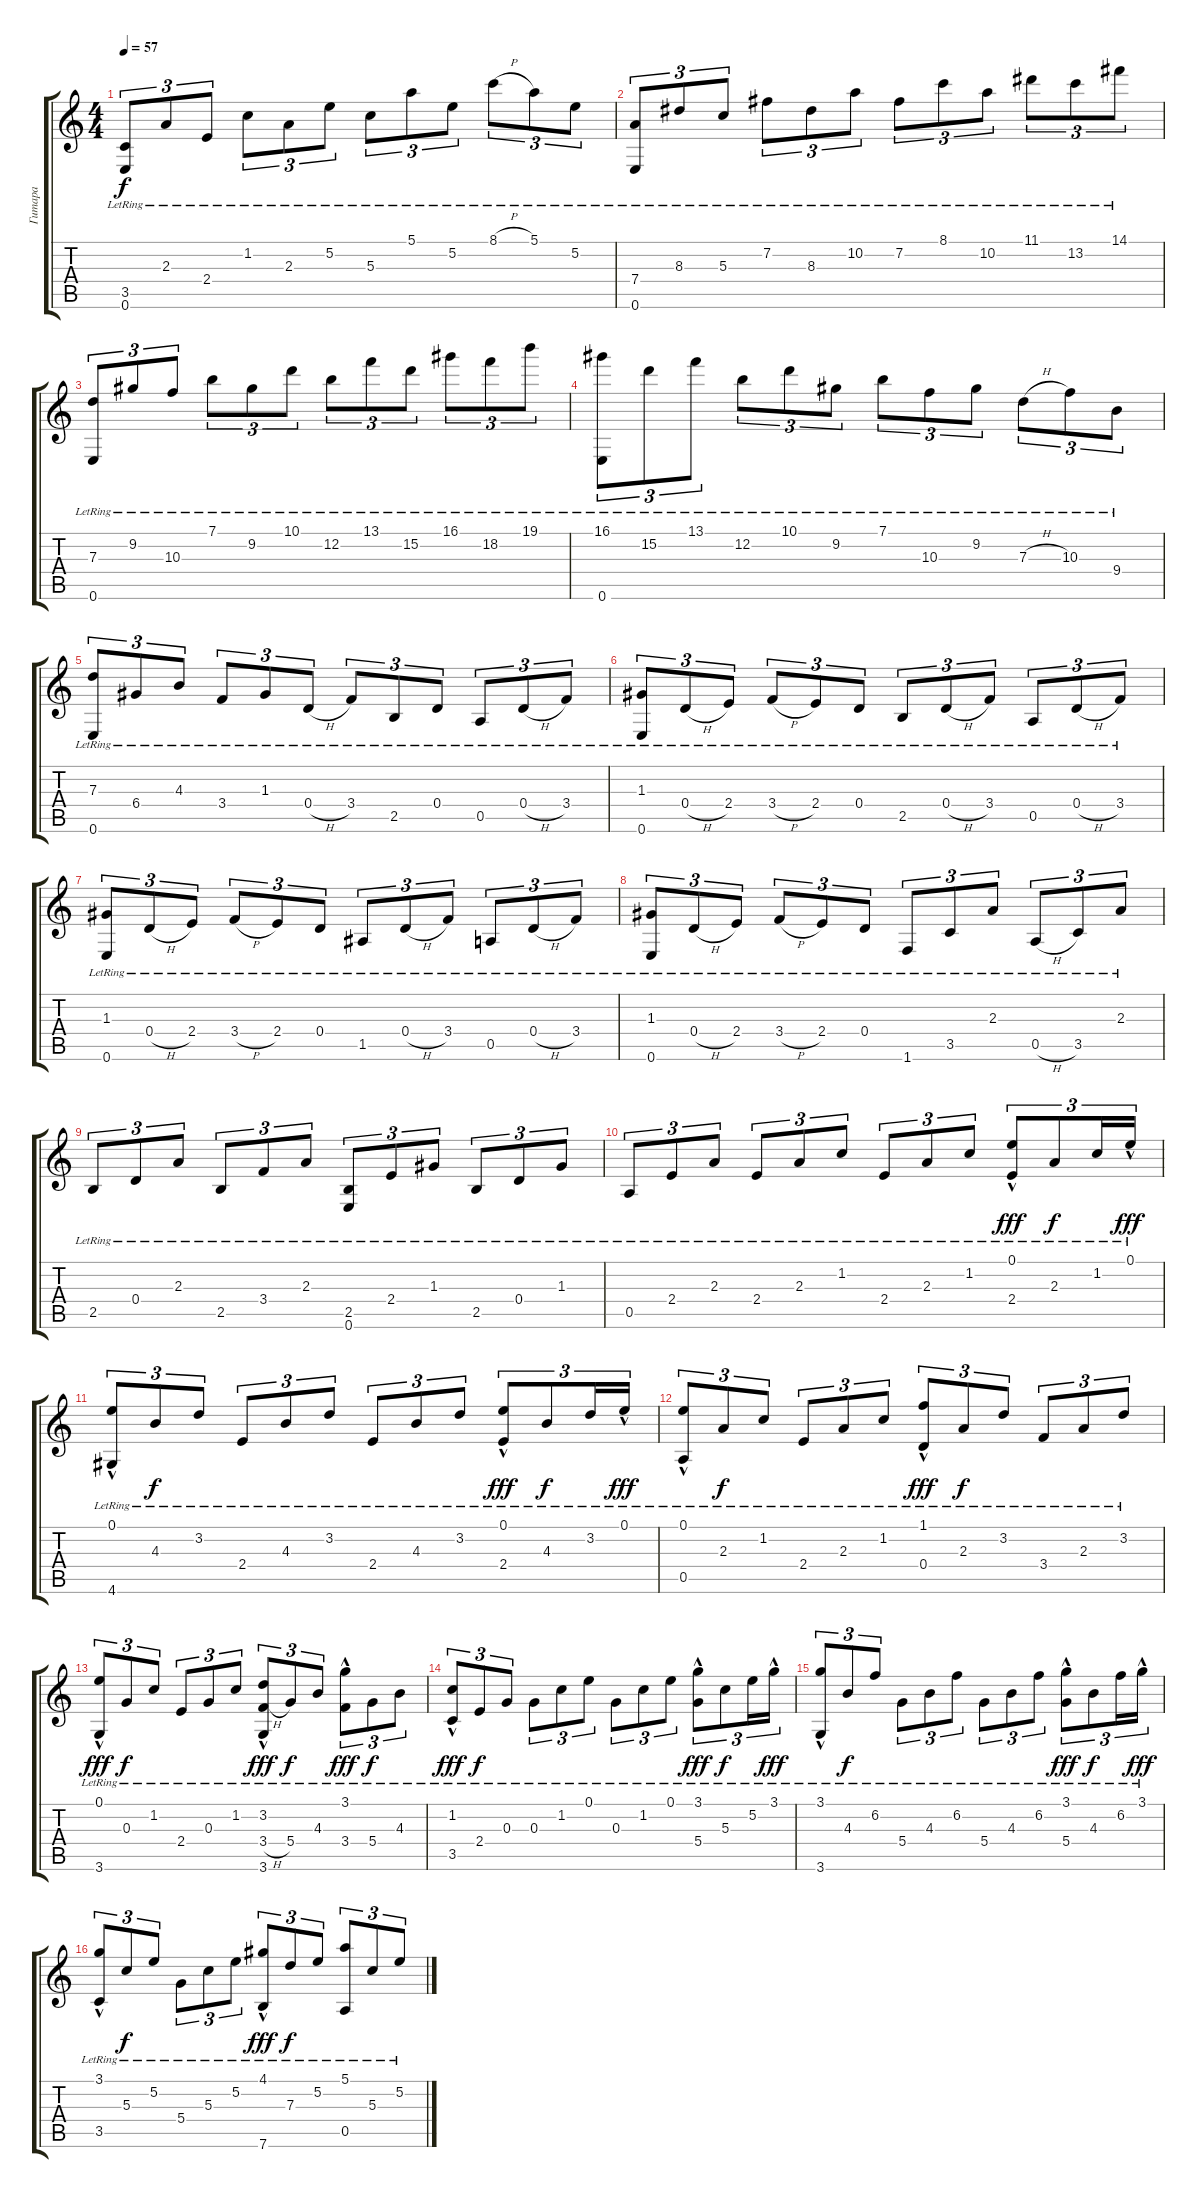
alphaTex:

\track ("Гитара" "Гитара") {instrument acousticguitarnylon}
\staff {score tabs}
\tuning (E4 B3 G3 D3 A2 E2) {hide}
\ts (4 4)
\tempo 57
\clef g2
\ks c
(3.5{lr} 0.6{lr}).8{tu (3 2) dy f} 2.3{lr}.8{tu (3 2)} 2.4{lr}.8{tu (3 2)} 1.2{lr}.8{tu (3 2)} 2.3{lr}.8{tu (3 2)} 5.2{lr}.8{tu (3 2)} 5.3{lr}.8{tu (3 2)} 5.1{lr}.8{tu (3 2)} 5.2{lr}.8{tu (3 2)} 8.1{h lr}.8{tu (3 2)} 5.1{lr}.8{tu (3 2)} 5.2{lr}.8{tu (3 2)} |
(7.4{lr} 0.6{lr}).8{tu (3 2)} 8.3{lr}.8{tu (3 2)} 5.3{lr}.8{tu (3 2)} 7.2{lr}.8{tu (3 2)} 8.3{lr}.8{tu (3 2)} 10.2{lr}.8{tu (3 2)} 7.2{lr}.8{tu (3 2)} 8.1{lr}.8{tu (3 2)} 10.2{lr}.8{tu (3 2)} 11.1{lr}.8{tu (3 2)} 13.2{lr}.8{tu (3 2)} 14.1{lr}.8{tu (3 2)} |
(7.3{lr} 0.6{lr}).8{tu (3 2)} 9.2{lr}.8{tu (3 2)} 10.3{lr}.8{tu (3 2)} 7.1{lr}.8{tu (3 2)} 9.2{lr}.8{tu (3 2)} 10.1{lr}.8{tu (3 2)} 12.2{lr}.8{tu (3 2)} 13.1{lr}.8{tu (3 2)} 15.2{lr}.8{tu (3 2)} 16.1{lr}.8{tu (3 2)} 18.2{lr}.8{tu (3 2)} 19.1{lr}.8{tu (3 2)} |
(16.1{lr} 0.6{lr}).8{tu (3 2)} 15.2{lr}.8{tu (3 2)} 13.1{lr}.8{tu (3 2)} 12.2{lr}.8{tu (3 2)} 10.1{lr}.8{tu (3 2)} 9.2{lr}.8{tu (3 2)} 7.1{lr}.8{tu (3 2)} 10.3{lr}.8{tu (3 2)} 9.2{lr}.8{tu (3 2)} 7.3{h lr}.8{tu (3 2)} 10.3{lr}.8{tu (3 2)} 9.4{lr}.8{tu (3 2)} |
(7.3{lr} 0.6{lr}).8{tu (3 2)} 6.4{lr}.8{tu (3 2)} 4.3{lr}.8{tu (3 2)} 3.4{lr}.8{tu (3 2)} 1.3{lr}.8{tu (3 2)} 0.4{h lr}.8{tu (3 2)} 3.4{lr}.8{tu (3 2)} 2.5{lr}.8{tu (3 2)} 0.4{lr}.8{tu (3 2)} 0.5{lr}.8{tu (3 2)} 0.4{h lr}.8{tu (3 2)} 3.4{lr}.8{tu (3 2)} |
(1.3{lr} 0.6{lr}).8{tu (3 2)} 0.4{h lr}.8{tu (3 2)} 2.4{lr}.8{tu (3 2)} 3.4{h lr}.8{tu (3 2)} 2.4{lr}.8{tu (3 2)} 0.4{lr}.8{tu (3 2)} 2.5{lr}.8{tu (3 2)} 0.4{h lr}.8{tu (3 2)} 3.4{lr}.8{tu (3 2)} 0.5{lr}.8{tu (3 2)} 0.4{h lr}.8{tu (3 2)} 3.4{lr}.8{tu (3 2)} |
(1.3{lr} 0.6{lr}).8{tu (3 2)} 0.4{h lr}.8{tu (3 2)} 2.4{lr}.8{tu (3 2)} 3.4{h lr}.8{tu (3 2)} 2.4{lr}.8{tu (3 2)} 0.4{lr}.8{tu (3 2)} 1.5{lr}.8{tu (3 2)} 0.4{h lr}.8{tu (3 2)} 3.4{lr}.8{tu (3 2)} 0.5{lr}.8{tu (3 2)} 0.4{h lr}.8{tu (3 2)} 3.4{lr}.8{tu (3 2)} |
(1.3{lr} 0.6{lr}).8{tu (3 2)} 0.4{h lr}.8{tu (3 2)} 2.4{lr}.8{tu (3 2)} 3.4{h lr}.8{tu (3 2)} 2.4{lr}.8{tu (3 2)} 0.4{lr}.8{tu (3 2)} 1.6{lr}.8{tu (3 2)} 3.5{lr}.8{tu (3 2)} 2.3{lr}.8{tu (3 2)} 0.5{h lr}.8{tu (3 2)} 3.5{lr}.8{tu (3 2)} 2.3{lr}.8{tu (3 2)} |
2.5{lr}.8{tu (3 2)} 0.4{lr}.8{tu (3 2)} 2.3{lr}.8{tu (3 2)} 2.5{lr}.8{tu (3 2)} 3.4{lr}.8{tu (3 2)} 2.3{lr}.8{tu (3 2)} (2.5{lr} 0.6{lr}).8{tu (3 2)} 2.4{lr}.8{tu (3 2)} 1.3{lr}.8{tu (3 2)} 2.5{lr}.8{tu (3 2)} 0.4{lr}.8{tu (3 2)} 1.3{lr}.8{tu (3 2)} |
0.5{lr}.8{tu (3 2)} 2.4{lr}.8{tu (3 2)} 2.3{lr}.8{tu (3 2)} 2.4{lr}.8{tu (3 2)} 2.3{lr}.8{tu (3 2)} 1.2{lr}.8{tu (3 2)} 2.4{lr}.8{tu (3 2)} 2.3{lr}.8{tu (3 2)} 1.2{lr}.8{tu (3 2)} (0.1{hac lr} 2.4{lr}).8{tu (3 2) dy fff} 2.3{lr}.8{tu (3 2) dy f} 1.2{lr}.16{tu (3 2)} 0.1{hac lr}.16{tu (3 2) dy fff} |
(0.1{hac lr} 4.6{lr}).8{tu (3 2)} 4.3{lr}.8{tu (3 2) dy f} 3.2{lr}.8{tu (3 2)} 2.4{lr}.8{tu (3 2)} 4.3{lr}.8{tu (3 2)} 3.2{lr}.8{tu (3 2)} 2.4{lr}.8{tu (3 2)} 4.3{lr}.8{tu (3 2)} 3.2{lr}.8{tu (3 2)} (0.1{hac lr} 2.4{lr}).8{tu (3 2) dy fff} 4.3{lr}.8{tu (3 2) dy f} 3.2{lr}.16{tu (3 2)} 0.1{hac lr}.16{tu (3 2) dy fff} |
(0.1{hac lr} 0.5{lr}).8{tu (3 2)} 2.3{lr}.8{tu (3 2) dy f} 1.2{lr}.8{tu (3 2)} 2.4{lr}.8{tu (3 2)} 2.3{lr}.8{tu (3 2)} 1.2{lr}.8{tu (3 2)} (1.1{hac lr} 0.4{lr}).8{tu (3 2) dy fff} 2.3{lr}.8{tu (3 2) dy f} 3.2{lr}.8{tu (3 2)} 3.4{lr}.8{tu (3 2)} 2.3{lr}.8{tu (3 2)} 3.2{lr}.8{tu (3 2)} |
(0.1{hac lr} 3.6{lr}).8{tu (3 2) dy fff} 0.3{lr}.8{tu (3 2) dy f} 1.2{lr}.8{tu (3 2)} 2.4{lr}.8{tu (3 2)} 0.3{lr}.8{tu (3 2)} 1.2{lr}.8{tu (3 2)} (3.2{hac lr} 3.4{h lr} 3.6{lr}).8{tu (3 2) dy fff} 5.4{lr}.8{tu (3 2) dy f} 4.3{lr}.8{tu (3 2)} (3.1{hac lr} 3.4{lr}).8{tu (3 2) dy fff} 5.4{lr}.8{tu (3 2) dy f} 4.3{lr}.8{tu (3 2)} |
(1.2{hac lr} 3.5{lr}).8{tu (3 2) dy fff} 2.4{lr}.8{tu (3 2) dy f} 0.3{lr}.8{tu (3 2)} 0.3{lr}.8{tu (3 2)} 1.2{lr}.8{tu (3 2)} 0.1{lr}.8{tu (3 2)} 0.3{lr}.8{tu (3 2)} 1.2{lr}.8{tu (3 2)} 0.1{lr}.8{tu (3 2)} (3.1{hac lr} 5.4{lr}).8{tu (3 2) dy fff} 5.3{lr}.8{tu (3 2) dy f} 5.2{lr}.16{tu (3 2)} 3.1{hac lr}.16{tu (3 2) dy fff} |
(3.1{hac lr} 3.6{lr}).8{tu (3 2)} 4.3{lr}.8{tu (3 2) dy f} 6.2{lr}.8{tu (3 2)} 5.4{lr}.8{tu (3 2)} 4.3{lr}.8{tu (3 2)} 6.2{lr}.8{tu (3 2)} 5.4{lr}.8{tu (3 2)} 4.3{lr}.8{tu (3 2)} 6.2{lr}.8{tu (3 2)} (3.1{hac lr} 5.4{lr}).8{tu (3 2) dy fff} 4.3{lr}.8{tu (3 2) dy f} 6.2{lr}.16{tu (3 2)} 3.1{hac lr}.16{tu (3 2) dy fff} |
(3.1{hac lr} 3.5{lr}).8{tu (3 2)} 5.3{lr}.8{tu (3 2) dy f} 5.2{lr}.8{tu (3 2)} 5.4{lr}.8{tu (3 2)} 5.3{lr}.8{tu (3 2)} 5.2{lr}.8{tu (3 2)} (4.1{hac lr} 7.6{lr}).8{tu (3 2) dy fff} 7.3{lr}.8{tu (3 2) dy f} 5.2{lr}.8{tu (3 2)} (5.1{lr} 0.5{lr}).8{tu (3 2)} 5.3{lr}.8{tu (3 2)} 5.2{lr}.8{tu (3 2)}
